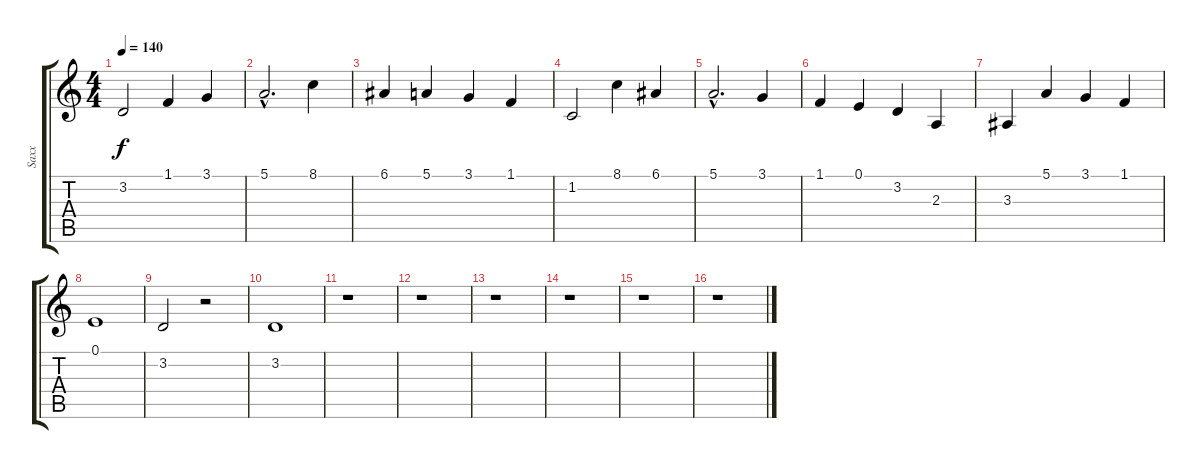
\track ("Saxx" "Saxx") {instrument altosax}
\staff {score tabs}
\tuning (E4 B3 G3 D3 A2 E2) {hide}
\ts (4 4)
\tempo 140
\clef g2
\ks c
3.2.2{dy f} 1.1.4 3.1.4 |
5.1{hac}.2{d} 8.1.4 |
6.1.4 5.1.4 3.1.4 1.1.4 |
1.2.2 8.1.4 6.1.4 |
5.1{hac}.2{d} 3.1.4 |
1.1.4 0.1.4 3.2.4 2.3.4 |
3.3.4 5.1.4 3.1.4 1.1.4 |
0.1.1 |
3.2.2 r.2 |
3.2.1 |
r.1 |
r.1 |
r.1 |
r.1 |
r.1 |
r.1
